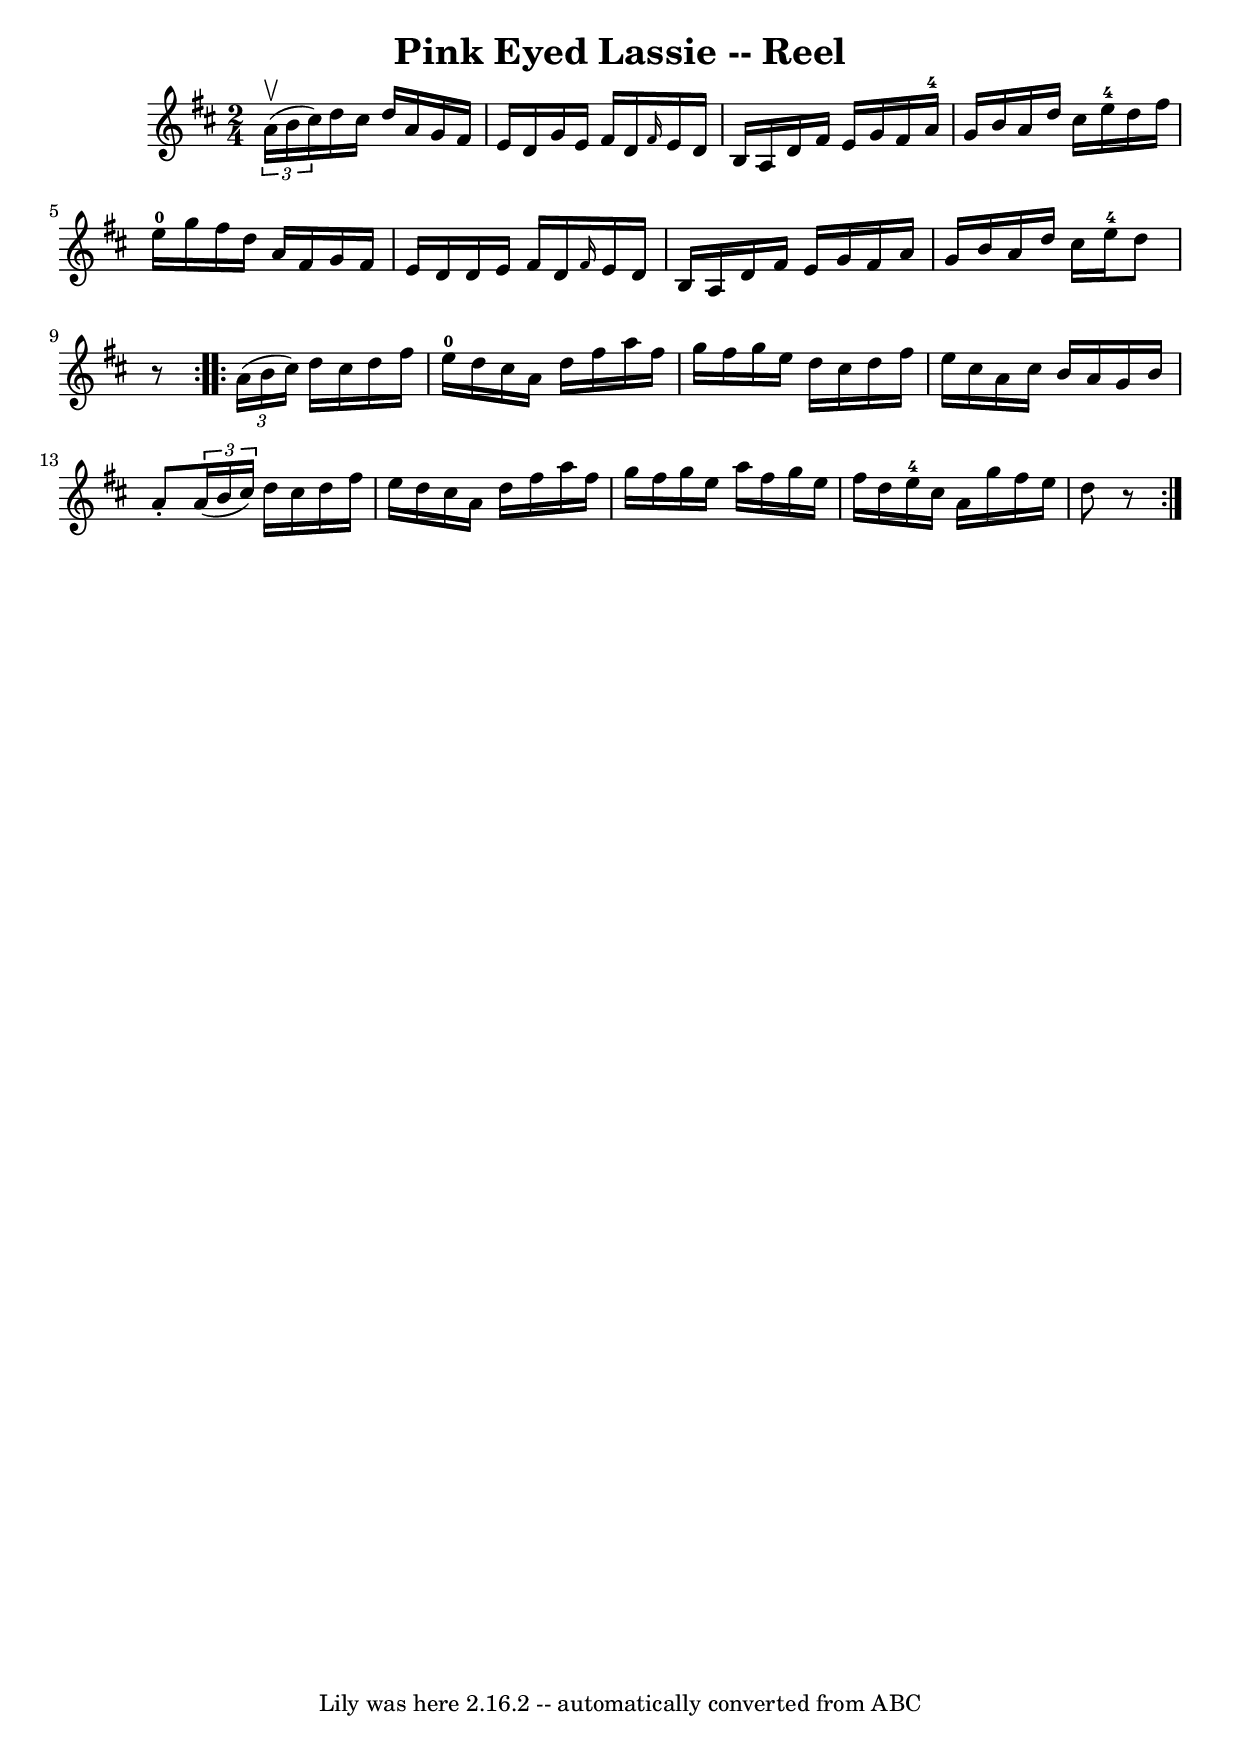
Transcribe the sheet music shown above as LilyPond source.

\version "2.16.2"
\include "Mammoth.ily"
\header {
  %% book = "Ryan's Mammoth Collection"
  crossRefNumber = "1"
  footnotes = "\\\\320"
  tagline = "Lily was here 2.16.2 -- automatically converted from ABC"
  title = "Pink Eyed Lassie -- Reel"

}
voicedefault =  {



  \repeat volta 2 {

    \time 2/4 
    \key d \major
    \times 2/3 { a'16^\upbow(b'16 cis''16)  	       }   |
    d''16 cis''16 d''16 a'16 g'16 fis'16 e'16         d'16     |
    g'16 e'16 fis'16 d'16  \grace { fis'16  
				  } e'16      d'16 b16 a16     |
    d'16 fis'16 e'16 g'16 fis'16         a'16-4 g'16 b'16     |
    a'16 d''16 cis''16 e''16-4        d''16 fis''16 e''16-0 g''16     |
    fis''16 d''16 a'16      fis'16 g'16 fis'16 e'16 d'16     |
    d'16 e'16    
    fis'16 d'16  \grace { fis'16   			} e'16 d'16 b16 a16     |
         d'16 fis'16 e'16 g'16 fis'16 a'16 g'16 b'16     |
    
    a'16 d''16 cis''16 e''16-4 d''8    r8   
  }     
  \repeat volta 2 {
    
    \times 2/3 { a'16 (b'16 cis''16)  	       }  |
    d''16 cis''16         d''16 fis''16 e''16-0 d''16 cis''16 a'16     |
    d''16      fis''16 a''16 fis''16 g''16 fis''16 g''16 e''16      |
    d''16 cis''16 d''16 fis''16 e''16 cis''16 a'16         cis''16     |
    b'16 a'16 g'16 b'16 a'8-.   \times 2/3 {   
      a'16 (b'16 cis''16)      }    |
    d''16 cis''16 d''16         fis''16 e''16 d''16 cis''16 a'16     |
    d''16 fis''16         a''16 fis''16 g''16 fis''16 g''16 e''16     |
    a''16         fis''16 g''16 e''16 fis''16 d''16 e''16-4 cis''16      |
    a'16 g''16 fis''16 e''16 d''8    r8   
  }   

}

\score{
  <<

    \context Staff="default"
    {
      \voicedefault 
      
    }

  >>
  \layout {
    
  }
  \midi {
  }

}
